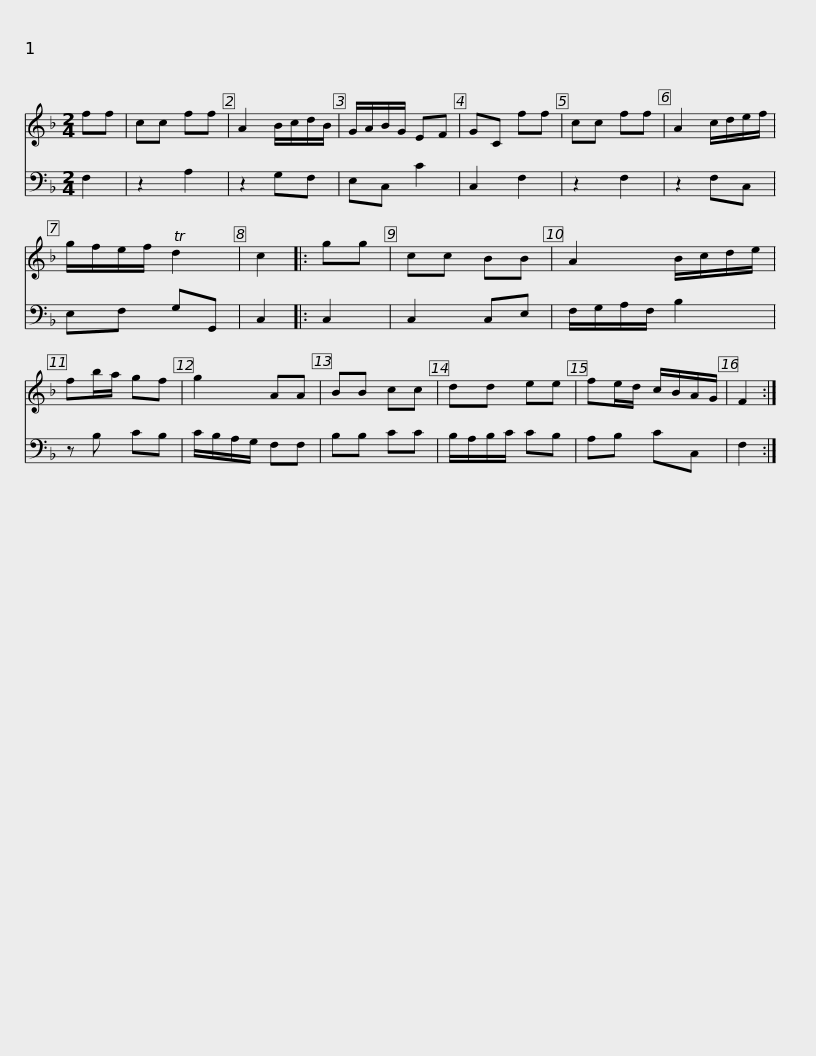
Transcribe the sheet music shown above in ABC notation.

X:1
%%score 1 2
L:1/8
M:2/4
I:linebreak $
K:F
V:1 treble
V:2 bass
V:1
 ff | cc ff | A2 B/c/d/B/ | G/A/B/G/ EF | GC ff | %5
 cc ff | A2 c/d/e/f/ | g/f/e/f/ Td2 | c2 |: gg |$ %10
 cc BB | A2 B/c/d/e/ | fb/a/ gf | g2 AA | BB cc | %15
 dd ee | fe/d/ c/B/A/G/ | F2 :| %18
V:2
 F,2 | z2 A,2 | z2 G,F, | E,C, C2 | C,2 F,2 | %5
 z2 F,2 | z2 F,C, | E,F, G,G,, | C,2 |: C,2 |$ %10
 C,2 C,E, | F,/G,/A,/F,/ B,2 | z B, CB, | C/B,/A,/G,/ F,F, | B,B, CC | %15
 B,/A,/B,/C/ CB, | A,B, CC, | F,2 :| %18
